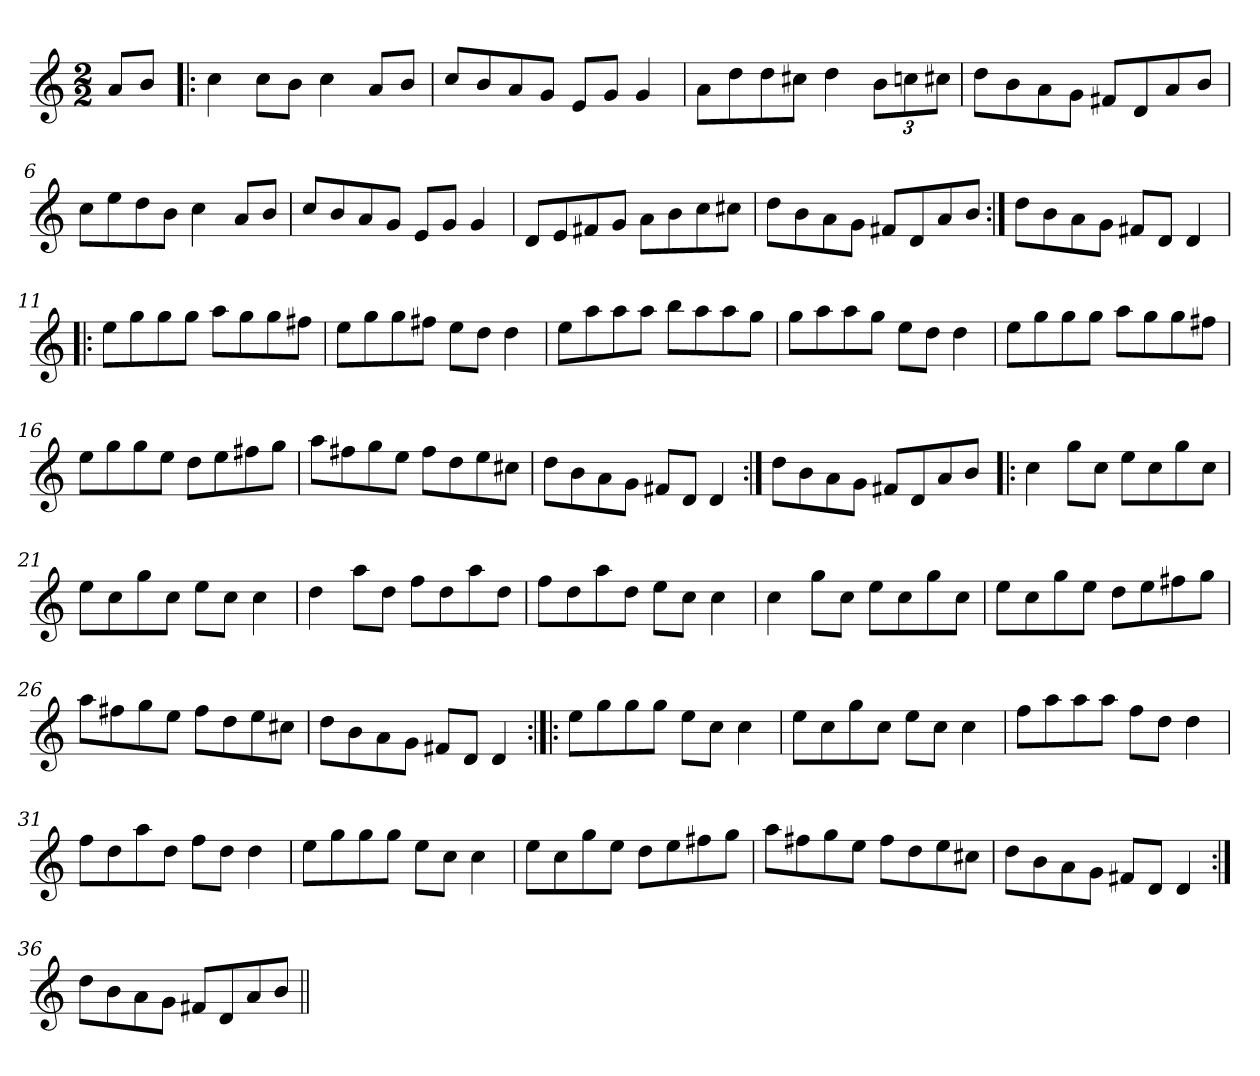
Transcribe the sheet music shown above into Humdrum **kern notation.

**kern
*part1
*staff1
*clefG2
*k[]
*M2/2
=1
8a/L
8b/J
=2!|:
4cc\
8cc\L
8b\J
4cc\
8a/L
8b/J
=3
8cc/L
8b/
8a/
8g/J
8e/L
8g/J
4g/
=4
8a\L
8dd\
8dd\
8cc#X\J
4dd\
*Xbrackettup
12b\L
12ccn\
12cc#X\J
=5
8dd\L
8b\
8a\
8g\J
8f#X/L
8d/
8a/
8b/J
=6
8cc\L
8ee\
8dd\
8b\J
4cc\
8a/L
8b/J
!!LO:LB:g=z
=7
8cc/L
8b/
8a/
8g/J
8e/L
8g/J
4g/
=8
8d/L
8e/
8f#X/
8g/J
8a\L
8b\
8cc\
8cc#X\J
=9
8dd\L
8b\
8a\
8g\J
8f#X/L
8d/
8a/
8b/J
=10:|!
8dd\L
8b\
8a\
8g\J
8f#X/L
8d/J
4d/
=11!|:
8ee\L
8gg\
8gg\
8gg\J
8aa\L
8gg\
8gg\
8ff#X\J
!!LO:LB:g=z
=12
8ee\L
8gg\
8gg\
8ff#X\J
8ee\L
8dd\J
4dd\
=13
8ee\L
8aa\
8aa\
8aa\J
8bb\L
8aa\
8aa\
8gg\J
=14
8gg\L
8aa\
8aa\
8gg\J
8ee\L
8dd\J
4dd\
=15
8ee\L
8gg\
8gg\
8gg\J
8aa\L
8gg\
8gg\
8ff#X\J
=16
8ee\L
8gg\
8gg\
8ee\J
8dd\L
8ee\
8ff#X\
8gg\J
!!LO:LB:g=z
=17
8aa\L
8ff#X\
8gg\
8ee\J
8ff#\L
8dd\
8ee\
8cc#X\J
=18
8dd\L
8b\
8a\
8g\J
8f#X/L
8d/J
4d/
=19:|!
8dd\L
8b\
8a\
8g\J
8f#X/L
8d/
8a/
8b/J
=20!|:
4cc\
8gg\L
8cc\J
8ee\L
8cc\
8gg\
8cc\J
=21
8ee\L
8cc\
8gg\
8cc\J
8ee\L
8cc\J
4cc\
!!LO:LB:g=z
=22
4dd\
8aa\L
8dd\J
8ff\L
8dd\
8aa\
8dd\J
=23
8ff\L
8dd\
8aa\
8dd\J
8ee\L
8cc\J
4cc\
=24
4cc\
8gg\L
8cc\J
8ee\L
8cc\
8gg\
8cc\J
=25
8ee\L
8cc\
8gg\
8ee\J
8dd\L
8ee\
8ff#X\
8gg\J
=26
8aa\L
8ff#X\
8gg\
8ee\J
8ff#\L
8dd\
8ee\
8cc#X\J
!!LO:LB:g=z
=27
8dd\L
8b\
8a\
8g\J
8f#X/L
8d/J
4d/
=28:|!|:
8ee\L
8gg\
8gg\
8gg\J
8ee\L
8cc\J
4cc\
=29
8ee\L
8cc\
8gg\
8cc\J
8ee\L
8cc\J
4cc\
=30
8ff\L
8aa\
8aa\
8aa\J
8ff\L
8dd\J
4dd\
=31
8ff\L
8dd\
8aa\
8dd\J
8ff\L
8dd\J
4dd\
=32
8ee\L
8gg\
8gg\
8gg\J
8ee\L
8cc\J
4cc\
!!LO:LB:g=z
=33
8ee\L
8cc\
8gg\
8ee\J
8dd\L
8ee\
8ff#X\
8gg\J
=34
8aa\L
8ff#X\
8gg\
8ee\J
8ff#\L
8dd\
8ee\
8cc#X\J
=35
8dd\L
8b\
8a\
8g\J
8f#X/L
8d/J
4d/
=36:|!
8dd\L
8b\
8a\
8g\J
8f#X/L
8d/
8a/
8b/J
=||
*-
